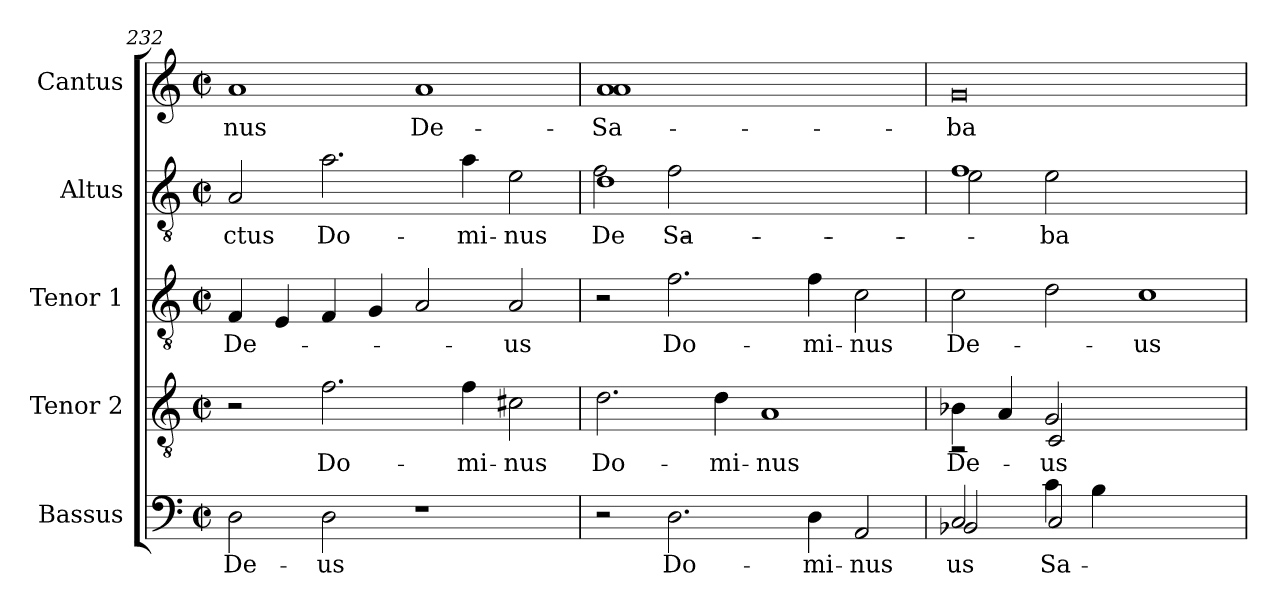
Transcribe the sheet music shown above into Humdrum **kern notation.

**kern	**text	**kern	**text	**kern	**text	**kern	**text	**kern	**text
*part5	*part5	*part4	*part4	*part3	*part3	*part2	*part2	*part1	*part1
*staff5	*staff5	*staff4	*staff4	*staff3	*staff3	*staff2	*staff2	*staff1	*staff1
*I"Bassus	*	*I"Tenor 2	*	*I"Tenor 1	*	*I"Altus	*	*I"Cantus	*
!!LO:LB:g=z
*clefF4	*	*clefGv2	*	*clefGv2	*	*clefGv2	*	*clefG2	*
*k[]	*	*k[]	*	*k[]	*	*k[]	*	*k[]	*
*C:	*	*C:	*	*C:	*	*C:	*	*C:	*
*M2/2	*	*M2/2	*	*M2/2	*	*M2/2	*	*M2/2	*
*met(c|)	*	*met(c|)	*	*met(c|)	*	*met(c|)	*	*met(c|)	*
=232	=232	=232	=232	=232	=232	=232	=232	=232	=232
!	!LO:LY:b:cj	!	!	!	!LO:LY:b:cj	!	!LO:LY:b:cj	!	!LO:LY:b:cj
2D\	De-	2r	.	4F/	De-	2A/	-ctus	1a	-nus
.	.	.	.	4E/	.	.	.	.	.
!	!LO:LY:b:cj	!	!LO:LY:b:cj	!	!	!	!LO:LY:b:cj	!	!
2D\	-us	2.f\	Do-	4F/	.	2.a\	Do-	.	.
.	.	.	.	4G/	.	.	.	.	.
!	!	!	!	!	!	!	!	!	!LO:LY:b:cj
1r	.	.	.	2A/	.	.	.	1a	De-
!	!	!	!LO:LY:b	!	!	!	!LO:LY:b	!	!
.	.	4f\	-mi-	.	.	4a\	-mi-	.	.
!	!	!	!LO:LY:b:rj	!	!LO:LY:b:cj	!	!LO:LY:b:rj	!	!
.	.	2c#X\	-nus	2A/	-us	2e\	-nus	.	.
=233	=233	=233	=233	=233	=233	=233	=233	=233	=233
!	!	!	!LO:LY:b:cj	!	!	!	!LO:LY:b:rj	!	!
*	*	*	*	*	*	*^	*	*	*
!	!	!	!	!	!	!	!	!LO:LY:b	!	!LO:LY:b:cj
2r	.	2.d\	Do-	2r	.	1d	2f\	De-	1a 1a	Sa-
!	!LO:LY:b:cj	!	!	!	!LO:LY:b:cj	!	!	!LO:LY:b:cj	!	!
2.D\	Do-	.	.	2.f\	Do-	.	2f\	Sa-	.	.
!	!	!	!LO:LY:b	!	!	!	!	!	!	!
.	.	4d\	-mi-	.	.	.	.	.	.	.
!	!	!	!LO:LY:b:rj	!	!	!	!	!	!	!
.	.	1A	-nus	.	.	1ryy	1ryy	.	1ryy	.
!	!LO:LY:b	!	!	!	!LO:LY:b	!	!	!	!	!
4D\	-mi-	.	.	4f\	-mi-	.	.	.	.	.
!	!LO:LY:b:rj	!	!	!	!LO:LY:b:rj	!	!	!	!	!
2AA/	-nus	.	.	2c\	-nus	.	.	.	.	.
=234	=234	=234	=234	=234	=234	=234	=234	=234	=234	=234
!	!LO:LY:b:cj	!	!	!	!	!	!	!	!	!
*^	*	*	*	*	*	*	*	*	*	*
!	!	!LO:LY:b:cj	!	!LO:LY:b:cj	!	!LO:LY:b:cj	!	!	!	!LO:N:vis=0	!LO:LY:b:cj
*	*	*	*^	*	*	*	*	*	*	*	*
2C/	2BB-X/	-us	4B-X\	2r	De-	2c\	De-	1f	2e\	.	1g	-ba-
.	.	.	4A/	.	.	.	.	.	.	.	.	.
!	!	!LO:LY:b:cj	!	!	!LO:LY:b:cj	!	!	!	!	!LO:LY:b:cj	!	!
4c\	2C/	Sa-	2G/	2C/	-us	2d\	.	.	2e\	-ba-	.	.
4B\	.	.	.	.	.	.	.	.	.	.	.	.
!	!	!	!	!	!	!	!LO:LY:b:cj	!	!	!	!	!
1ryy	1ryy	.	1ryy	1ryy	.	1c	-us	1ryy	1ryy	.	1ryy	.
*v	*v	*	*	*	*	*	*	*v	*v	*	*	*
*	*	*v	*v	*	*	*	*	*	*	*
=	=	=	=	=	=	=	=	=	=
*-	*-	*-	*-	*-	*-	*-	*-	*-	*-
